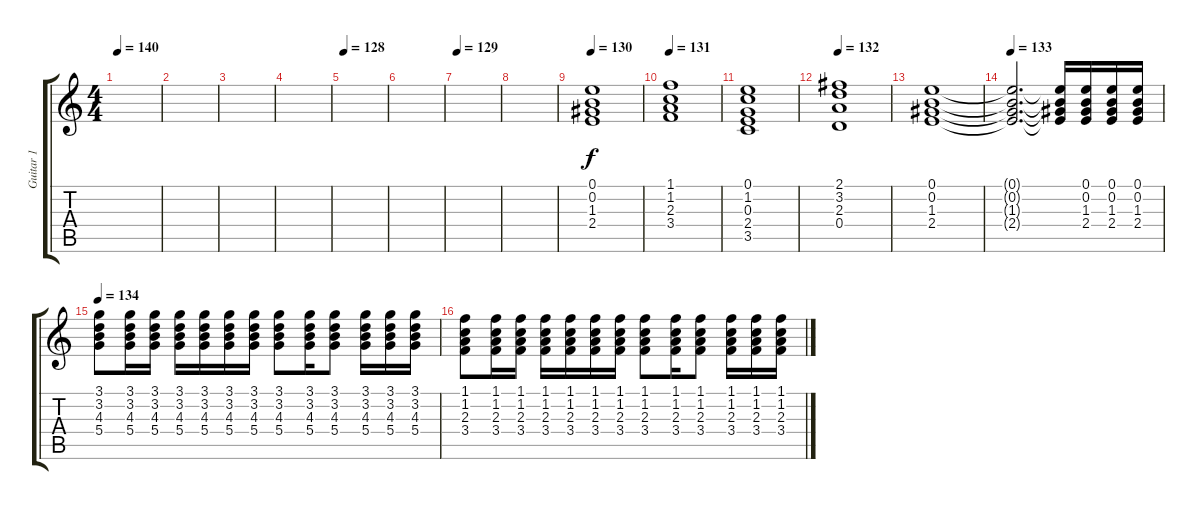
\track ("Guitar 1" "Guitar 1") {instrument electricguitarclean}
\staff {score tabs}
\tuning (E4 B3 G3 D3 A2 E2) {hide}
\ts (4 4)
\tempo 140
\clef g2
\ks c
|
|
|
|
\tempo 128
|
|
\tempo 129
|
|
\tempo 130
(0.1 0.2 1.3 2.4).1 |
\tempo 131
(1.1 1.2 2.3 3.4).1 |
(0.1 1.2 0.3 2.4 3.5).1 |
\tempo 132
(2.1 3.2 2.3 0.4).1 |
(0.1 0.2 1.3 2.4).1 |
\tempo 133
(0.1{t} 0.2{t} 1.3{t} 2.4{t}).2{d} (0.1{t} 0.2{t} 1.3{t} 2.4{t}).16 (0.1 0.2 1.3 2.4).16{volume 11} (0.1 0.2 1.3 2.4).16 (0.1 0.2 1.3 2.4).16 |
\tempo 134
(3.1 3.2 4.3 5.4).8 (3.1 3.2 4.3 5.4).16 (3.1 3.2 4.3 5.4).16 (3.1 3.2 4.3 5.4).16 (3.1 3.2 4.3 5.4).16 (3.1 3.2 4.3 5.4).16 (3.1 3.2 4.3 5.4).16 (3.1 3.2 4.3 5.4).8 (3.1 3.2 4.3 5.4).16 (3.1 3.2 4.3 5.4).8 (3.1 3.2 4.3 5.4).16 (3.1 3.2 4.3 5.4).16 (3.1 3.2 4.3 5.4).16 |
(1.1 1.2 2.3 3.4).8 (1.1 1.2 2.3 3.4).16 (1.1 1.2 2.3 3.4).16 (1.1 1.2 2.3 3.4).16 (1.1 1.2 2.3 3.4).16 (1.1 1.2 2.3 3.4).16 (1.1 1.2 2.3 3.4).16 (1.1 1.2 2.3 3.4).8 (1.1 1.2 2.3 3.4).16 (1.1 1.2 2.3 3.4).8 (1.1 1.2 2.3 3.4).16 (1.1 1.2 2.3 3.4).16 (1.1 1.2 2.3 3.4).16
